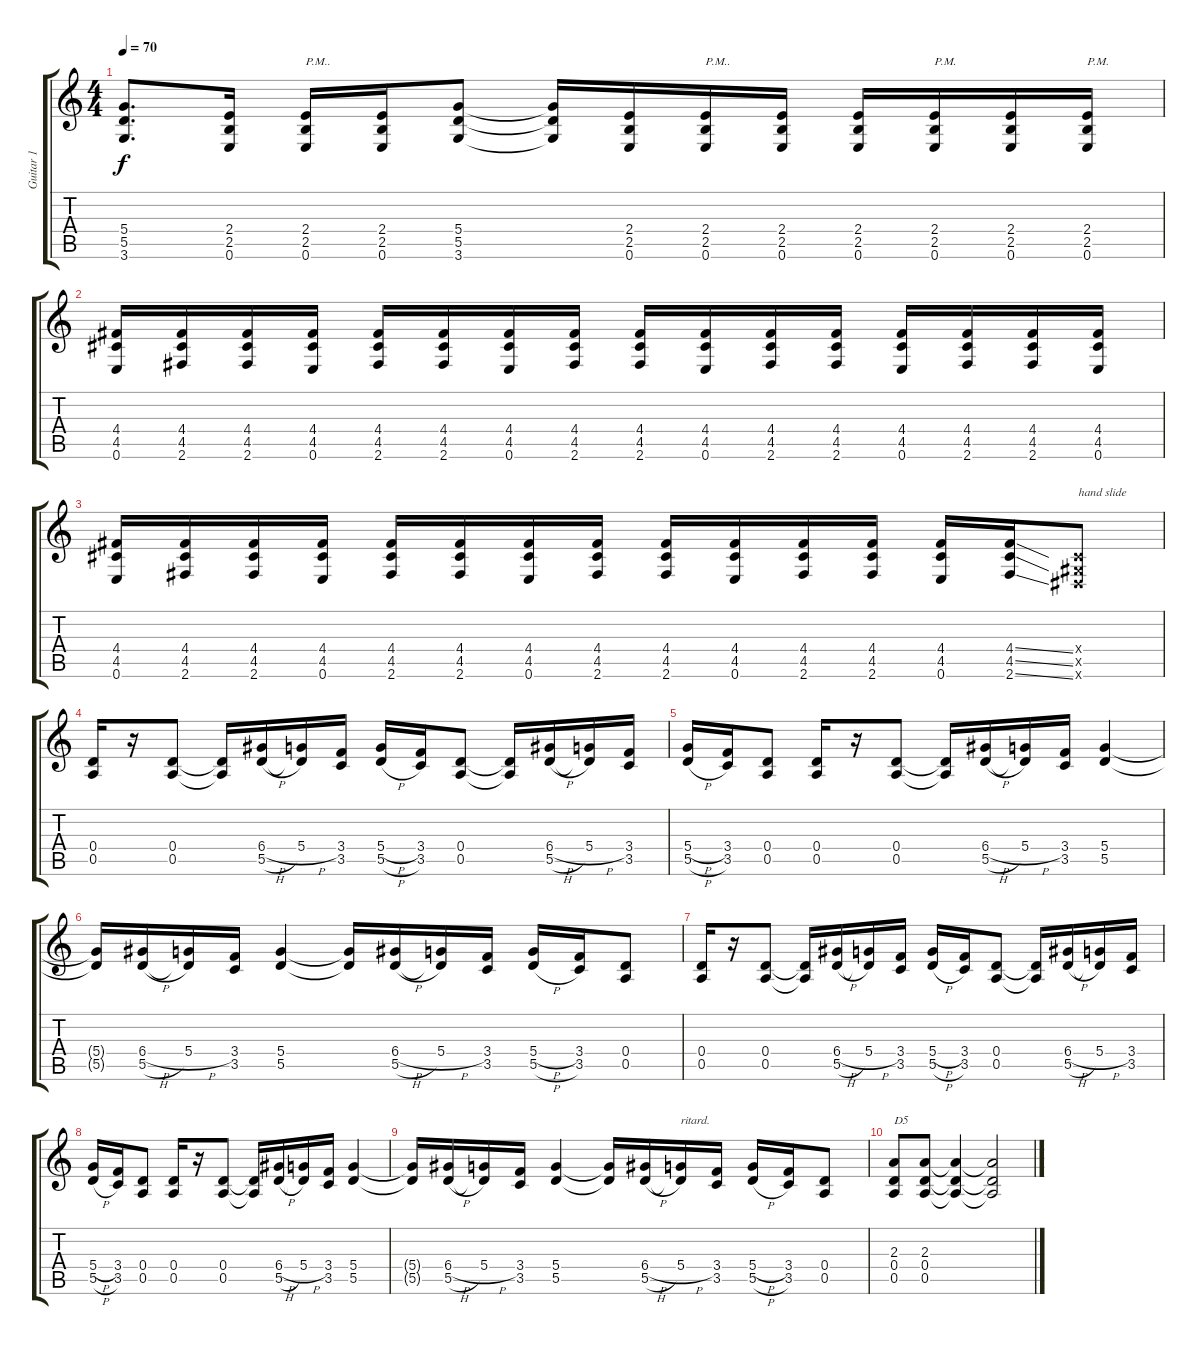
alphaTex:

\track ("Guitar 1" "Guitar 1") {instrument overdrivenguitar}
\staff {score tabs}
\tuning (E4 B3 G3 D3 A2 E2) {hide}
\ts (4 4)
\tempo 70
\clef g2
\ks c
(5.4 5.5 3.6).8{d dy f} (2.4 2.5 0.6).16 (2.4 2.5 0.6).16{txt "P.M.."} (2.4 2.5 0.6).16 (5.4 5.5 3.6).8 (5.4{t} 5.5{t} 3.6{t}).16 (2.4 2.5 0.6).16 (2.4 2.5 0.6).16{txt "P.M.."} (2.4 2.5 0.6).16 (2.4 2.5 0.6).16 (2.4 2.5 0.6).16{txt "P.M."} (2.4 2.5 0.6).16 (2.4 2.5 0.6).16{txt "P.M."} |
(4.4 4.5 0.6).16 (4.4 4.5 2.6).16 (4.4 4.5 2.6).16 (4.4 4.5 0.6).16 (4.4 4.5 2.6).16 (4.4 4.5 2.6).16 (4.4 4.5 0.6).16 (4.4 4.5 2.6).16 (4.4 4.5 2.6).16 (4.4 4.5 0.6).16 (4.4 4.5 2.6).16 (4.4 4.5 2.6).16 (4.4 4.5 0.6).16 (4.4 4.5 2.6).16 (4.4 4.5 2.6).16 (4.4 4.5 0.6).16 |
(4.4 4.5 0.6).16 (4.4 4.5 2.6).16 (4.4 4.5 2.6).16 (4.4 4.5 0.6).16 (4.4 4.5 2.6).16 (4.4 4.5 2.6).16 (4.4 4.5 0.6).16 (4.4 4.5 2.6).16 (4.4 4.5 2.6).16 (4.4 4.5 0.6).16 (4.4 4.5 2.6).16 (4.4 4.5 2.6).16 (4.4 4.5 0.6).16 (4.4{ss} 4.5{ss} 2.6{ss}).16 (-1.4{x} -1.5{x} -1.6{x}).8{txt "hand slide"} |
(0.4 0.5).16 r.16 (0.4 0.5).8 (0.4{t} 0.5{t}).16 (6.4{h} 5.5{h}).16 (5.4{h} 5.5{t}).16 (3.4 3.5).16 (5.4{h} 5.5{h}).16 (3.4 3.5).16 (0.4 0.5).8 (0.4{t} 0.5{t}).16 (6.4{h} 5.5{h}).16 (5.4{h} 5.5{t}).16 (3.4 3.5).16 |
(5.4{h} 5.5{h}).16 (3.4 3.5).16 (0.4 0.5).8 (0.4 0.5).16 r.16 (0.4 0.5).8 (0.4{t} 0.5{t}).16 (6.4{h} 5.5{h}).16 (5.4{h} 5.5{t}).16 (3.4 3.5).16 (5.4 5.5).4 |
(5.4{t} 5.5{t}).16 (6.4{h} 5.5{h}).16 (5.4{h} 5.5{t}).16 (3.4 3.5).16 (5.4 5.5).4 (5.4{t} 5.5{t}).16 (6.4{h} 5.5{h}).16 (5.4{h} 5.5{t}).16 (3.4 3.5).16 (5.4{h} 5.5{h}).16 (3.4 3.5).16 (0.4 0.5).8 |
(0.4 0.5).16 r.16 (0.4 0.5).8 (0.4{t} 0.5{t}).16 (6.4{h} 5.5{h}).16 (5.4{h} 5.5{t}).16 (3.4 3.5).16 (5.4{h} 5.5{h}).16 (3.4 3.5).16 (0.4 0.5).8 (0.4{t} 0.5{t}).16 (6.4{h} 5.5{h}).16 (5.4{h} 5.5{t}).16 (3.4 3.5).16 |
(5.4{h} 5.5{h}).16 (3.4 3.5).16 (0.4 0.5).8 (0.4 0.5).16 r.16 (0.4 0.5).8 (0.4{t} 0.5{t}).16 (6.4{h} 5.5{h}).16 (5.4{h} 5.5{t}).16 (3.4 3.5).16 (5.4 5.5).4 |
(5.4{t} 5.5{t}).16 (6.4{h} 5.5{h}).16 (5.4{h} 5.5{t}).16 (3.4 3.5).16 (5.4 5.5).4 (5.4{t} 5.5{t}).16 (6.4{h} 5.5{h}).16 (5.4{h} 5.5{t}).16{txt "ritard."} (3.4 3.5).16 (5.4{h} 5.5{h}).16 (3.4 3.5).16 (0.4 0.5).8 |
(2.3 0.4 0.5).8{txt "D5"} (2.3 0.4 0.5).8 (2.3{t} 0.4{t} 0.5{t}).4 (2.3{t} 0.4{t} 0.5{t}).2
